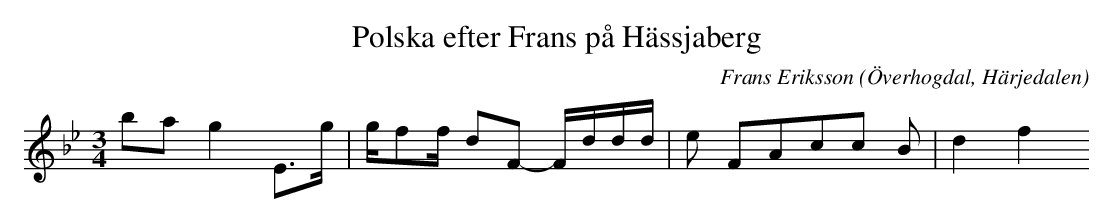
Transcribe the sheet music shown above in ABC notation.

X:1
T:Polska efter Frans på Hässjaberg
O:Överhogdal, Härjedalen
M:3/4
C:Frans Eriksson
K:Bb
ba g2 E>g |g/ff/- dF- F/d/d/d/|e F4/3A4/3c2/3c2/3 B|(3d2f2
